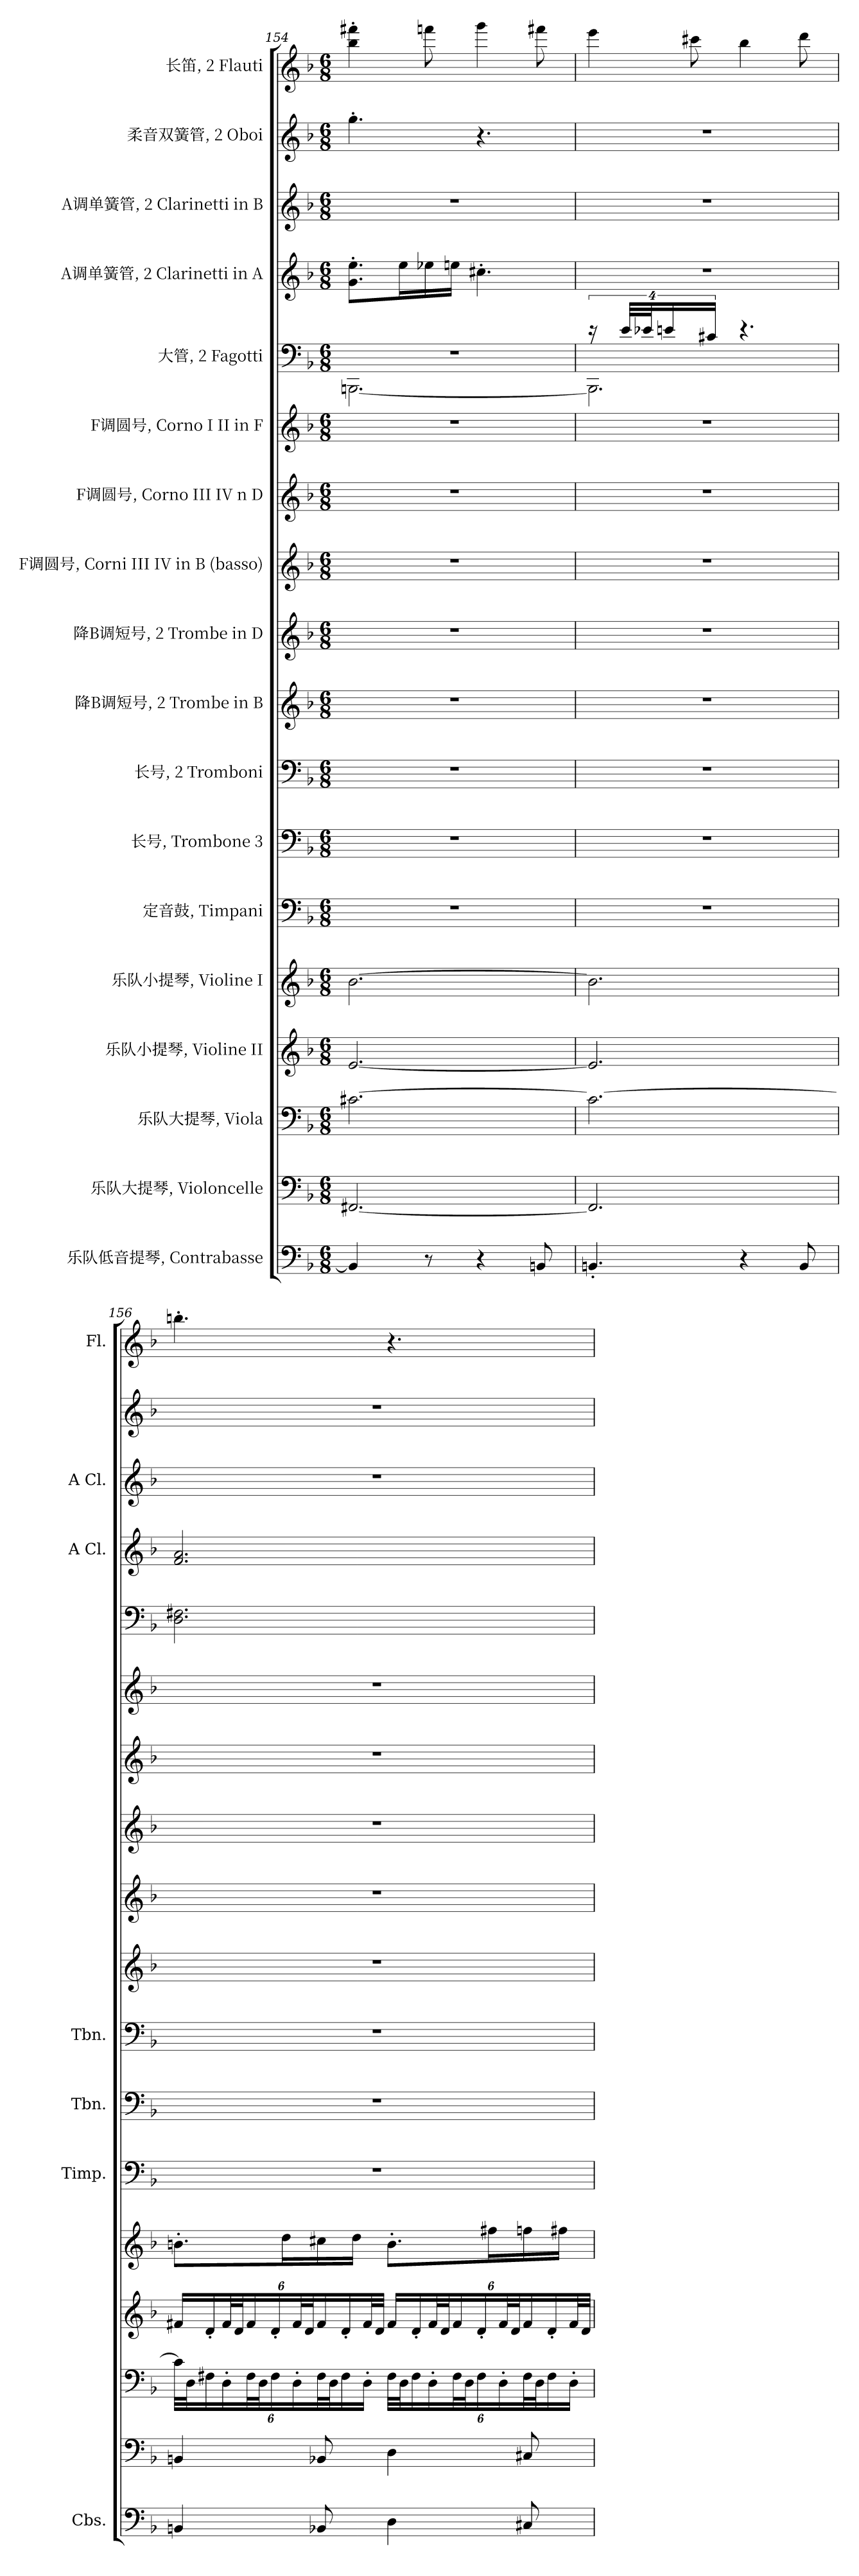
**kern	**kern	**kern	**kern	**kern	**kern	**kern	**kern	**kern	**kern	**kern	**kern	**kern	**kern	**kern	**kern	**kern	**kern
*part18	*part17	*part16	*part15	*part14	*part13	*part12	*part11	*part10	*part9	*part8	*part7	*part6	*part5	*part4	*part3	*part2	*part1
*staff18	*staff17	*staff16	*staff15	*staff14	*staff13	*staff12	*staff11	*staff10	*staff9	*staff8	*staff7	*staff6	*staff5	*staff4	*staff3	*staff2	*staff1
*I"乐队低音提琴, Contrabasse	*I"乐队大提琴, Violoncelle	*I"乐队大提琴, Viola	*I"乐队小提琴, Violine II	*I"乐队小提琴, Violine I	*I"定音鼓, Timpani	*I"长号, Trombone 3	*I"长号, 2 Tromboni	*I"降B调短号, 2 Trombe in B	*I"降B调短号, 2 Trombe in D	*I"F调圆号, Corni III IV in B (basso)	*I"F调圆号, Corno III IV n D	*I"F调圆号, Corno I II in F	*I"大管, 2 Fagotti	*I"A调单簧管, 2 Clarinetti in A	*I"A调单簧管, 2 Clarinetti in B	*I"柔音双簧管, 2 Oboi	*I"长笛, 2 Flauti
*I'Cbs.	*	*	*	*	*I'Timp.	*I'Tbn.	*I'Tbn.	*	*	*	*	*	*	*I'A Cl.	*I'A Cl.	*	*I'Fl.
*clefF4	*clefF4	*clefF4	*clefG2	*clefG2	*clefF4	*clefF4	*clefF4	*clefG2	*clefG2	*clefG2	*clefG2	*clefG2	*clefF4	*clefG2	*clefG2	*clefG2	*clefG2
*ITrd7c12	*	*	*	*	*	*	*	*ITrd1c2	*ITrd1c2	*ITrd4c7	*ITrd4c7	*ITrd4c7	*	*ITrd2c3	*ITrd2c3	*ITrd2c3	*
*k[b-]	*k[b-]	*k[b-]	*k[b-]	*k[b-]	*k[b-]	*k[b-]	*k[b-]	*k[b-e-a-]	*k[b-e-a-]	*k[b-e-]	*k[b-e-]	*k[b-e-]	*k[b-]	*k[f#c#]	*k[f#c#]	*k[f#c#]	*k[b-]
*M6/8	*M6/8	*M6/8	*M6/8	*M6/8	*M6/8	*M6/8	*M6/8	*M6/8	*M6/8	*M6/8	*M6/8	*M6/8	*M6/8	*M6/8	*M6/8	*M6/8	*M6/8
*MM94	*MM94	*MM94	*MM94	*MM94	*MM94	*MM94	*MM94	*MM94	*MM94	*MM94	*MM94	*MM94	*MM94	*MM94	*MM94	*MM94	*MM94
=154	=154	=154	=154	=154	=154	=154	=154	=154	=154	=154	=154	=154	=154	=154	=154	=154	=154
*	*	*	*	*	*	*	*	*	*	*	*	*	*^	*	*	*	*
4BBB/]	[2.FF#X/	[2.c#X\	[2.e/	[2.b-\	2.r	2.r	2.r	2.r	2.r	2.r	2.r	2.r	2.r	[2.BBBn\	8.e\' 8.cc#\'L	2.r	4.ee'\	4bb-\' 4fff#X\'
.	.	.	.	.	.	.	.	.	.	.	.	.	.	.	16cc#\L	.	.	.
8r	.	.	.	.	.	.	.	.	.	.	.	.	.	.	16ccn\	.	.	8fffn\
.	.	.	.	.	.	.	.	.	.	.	.	.	.	.	16cc#X\JJ	.	.	.
*	*	*	*	*	*	*	*	*	*	*	*	*	*	*	*	*	*	*MM95
4r	.	.	.	.	.	.	.	.	.	.	.	.	.	.	4.a#X'\	.	4.r	4ggg\
8BBBn/	.	.	.	.	.	.	.	.	.	.	.	.	.	.	.	.	.	8fff#X\
=155	=155	=155	=155	=155	=155	=155	=155	=155	=155	=155	=155	=155	=155	=155	=155	=155	=155	=155
*	*	*	*	*	*	*	*	*	*	*	*	*	*	*	*	*	*	*MM94
4.BBBn'/	2.FF#/]	2.c#\_	2.e/]	2.b-\]	2.r	2.r	2.r	2.r	2.r	2.r	2.r	2.r	32%3r	2.BBB\]	2.r	2.r	2.r	4eee\
.	.	.	.	.	.	.	.	.	.	.	.	.	64%3e/LL	.	.	.	.	.
.	.	.	.	.	.	.	.	.	.	.	.	.	64%3e-X/J	.	.	.	.	.
.	.	.	.	.	.	.	.	.	.	.	.	.	32%3en/	.	.	.	.	.
.	.	.	.	.	.	.	.	.	.	.	.	.	.	.	.	.	.	8ccc#X\
.	.	.	.	.	.	.	.	.	.	.	.	.	32%3c#X/J	.	.	.	.	.
*	*	*	*	*	*	*	*	*	*	*	*	*	*	*	*	*	*	*MM95
4r	.	.	.	.	.	.	.	.	.	.	.	.	4.r	.	.	.	.	4bb-\
8BBB/	.	.	.	.	.	.	.	.	.	.	.	.	.	.	.	.	.	8ddd\
*	*	*	*	*	*	*	*	*	*	*	*	*	*v	*v	*	*	*	*
!!LO:PB:g=z
=156	=156	=156	=156	=156	=156	=156	=156	=156	=156	=156	=156	=156	=156	=156	=156	=156	=156
*	*	*Xbrackettup	*Xbrackettup	*	*	*	*	*	*	*	*	*	*	*	*	*	*
*	*	*	*	*	*	*	*	*	*	*	*	*	*	*	*	*	*MM94
4BBBn/	4BBn/	48c#\LLL]	24f#X/LL	8.bn'\L	2.r	2.r	2.r	2.r	2.r	2.r	2.r	2.r	2.D\ 2.F#X\	2.d/ 2.f#/	2.r	2.r	4.bbn'\
.	.	48D\J	.	.	.	.	.	.	.	.	.	.	.	.	.	.	.
.	.	24F#X\	24d'/	.	.	.	.	.	.	.	.	.	.	.	.	.	.
.	.	24D'\	48f#/L	.	.	.	.	.	.	.	.	.	.	.	.	.	.
.	.	.	48d/J	.	.	.	.	.	.	.	.	.	.	.	.	.	.
.	.	48F#\L	24f#/	.	.	.	.	.	.	.	.	.	.	.	.	.	.
.	.	48D\J	.	.	.	.	.	.	.	.	.	.	.	.	.	.	.
.	.	24F#\	24d'/	.	.	.	.	.	.	.	.	.	.	.	.	.	.
.	.	.	.	16dd\L	.	.	.	.	.	.	.	.	.	.	.	.	.
.	.	24D'\	48f#/L	.	.	.	.	.	.	.	.	.	.	.	.	.	.
.	.	.	48d/J	.	.	.	.	.	.	.	.	.	.	.	.	.	.
8BBB-X/	8BB-X/	48F#\L	24f#/	16cc#X\	.	.	.	.	.	.	.	.	.	.	.	.	.
.	.	48D\J	.	.	.	.	.	.	.	.	.	.	.	.	.	.	.
.	.	24F#\	24d'/	.	.	.	.	.	.	.	.	.	.	.	.	.	.
.	.	.	.	16dd\JJ	.	.	.	.	.	.	.	.	.	.	.	.	.
.	.	24D'\JJ	48f#/L	.	.	.	.	.	.	.	.	.	.	.	.	.	.
.	.	.	48d/JJJ	.	.	.	.	.	.	.	.	.	.	.	.	.	.
*	*	*	*	*	*	*	*	*	*	*	*	*	*	*	*	*	*MM95
4DD\	4D\	48F#\LLL	24f#/LL	8.b'\L	.	.	.	.	.	.	.	.	.	.	.	.	4.r
.	.	48D\J	.	.	.	.	.	.	.	.	.	.	.	.	.	.	.
.	.	24F#\	24d'/	.	.	.	.	.	.	.	.	.	.	.	.	.	.
.	.	24D'\	48f#/L	.	.	.	.	.	.	.	.	.	.	.	.	.	.
.	.	.	48d/J	.	.	.	.	.	.	.	.	.	.	.	.	.	.
.	.	48F#\L	24f#/	.	.	.	.	.	.	.	.	.	.	.	.	.	.
.	.	48D\J	.	.	.	.	.	.	.	.	.	.	.	.	.	.	.
.	.	24F#\	24d'/	.	.	.	.	.	.	.	.	.	.	.	.	.	.
.	.	.	.	16ff#X\L	.	.	.	.	.	.	.	.	.	.	.	.	.
.	.	24D'\	48f#/L	.	.	.	.	.	.	.	.	.	.	.	.	.	.
.	.	.	48d/J	.	.	.	.	.	.	.	.	.	.	.	.	.	.
8CC#X/	8C#X/	48F#\L	24f#/	16ffn\	.	.	.	.	.	.	.	.	.	.	.	.	.
.	.	48D\J	.	.	.	.	.	.	.	.	.	.	.	.	.	.	.
.	.	24F#\	24d'/	.	.	.	.	.	.	.	.	.	.	.	.	.	.
.	.	.	.	16ff#X\JJ	.	.	.	.	.	.	.	.	.	.	.	.	.
.	.	24D'\JJ	48f#/L	.	.	.	.	.	.	.	.	.	.	.	.	.	.
.	.	.	48d/JJJ	.	.	.	.	.	.	.	.	.	.	.	.	.	.
=	=	=	=	=	=	=	=	=	=	=	=	=	=	=	=	=	=
*-	*-	*-	*-	*-	*-	*-	*-	*-	*-	*-	*-	*-	*-	*-	*-	*-	*-
